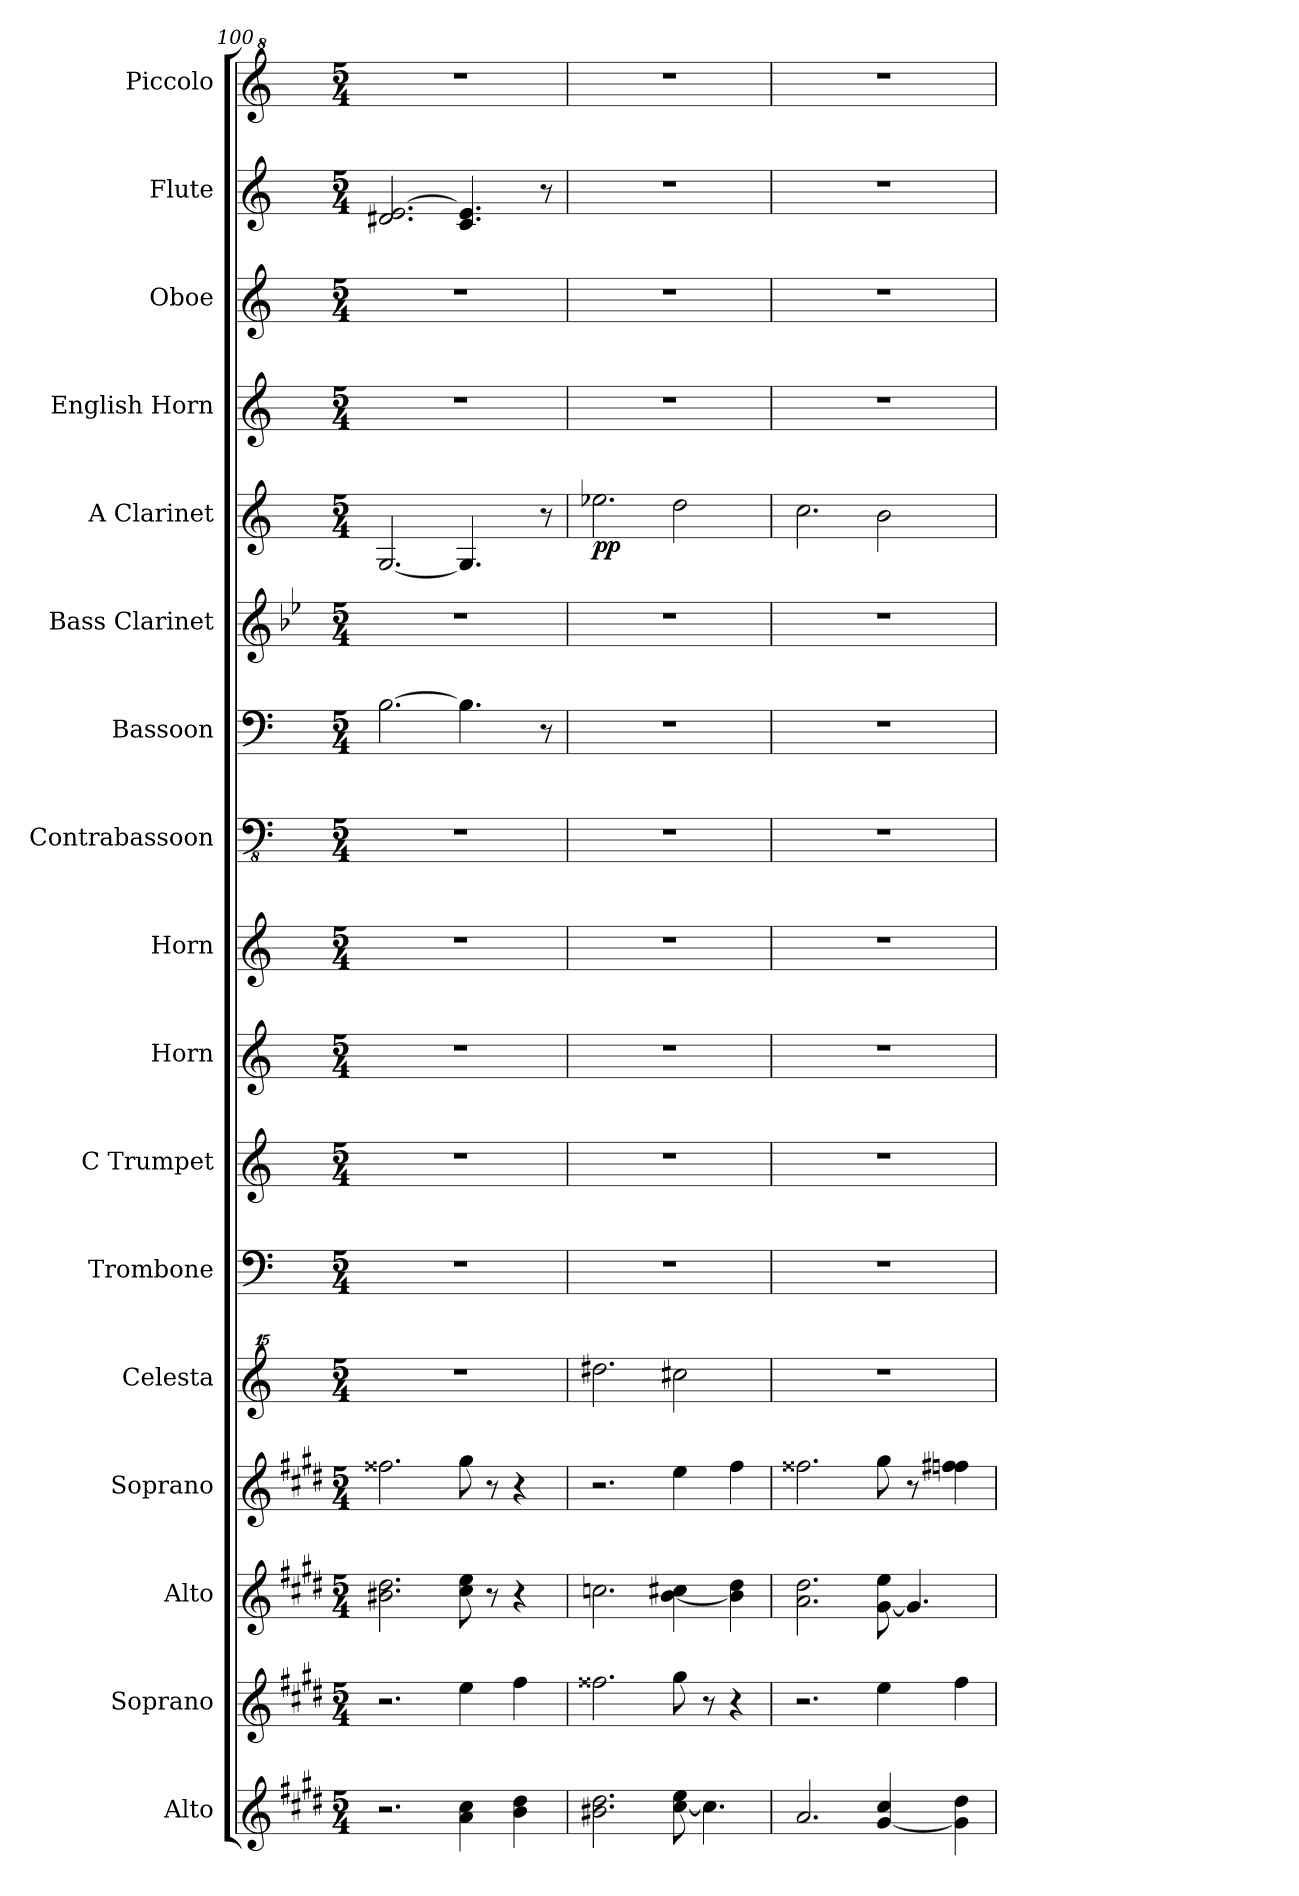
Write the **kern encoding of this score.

**kern	**kern	**kern	**kern	**kern	**kern	**kern	**kern	**kern	**kern	**kern	**kern	**kern	**dynam	**kern	**kern	**kern	**kern
*part17	*part16	*part15	*part14	*part13	*part12	*part11	*part10	*part9	*part8	*part7	*part6	*part5	*part5	*part4	*part3	*part2	*part1
*staff17	*staff16	*staff15	*staff14	*staff13	*staff12	*staff11	*staff10	*staff9	*staff8	*staff7	*staff6	*staff5	*staff5	*staff4	*staff3	*staff2	*staff1
*I"Alto	*I"Soprano	*I"Alto	*I"Soprano	*I"Celesta	*I"Trombone	*I"C Trumpet	*I"Horn	*I"Horn	*I"Contrabassoon	*I"Bassoon	*I"Bass Clarinet	*I"A Clarinet	*	*I"English Horn	*I"Oboe	*I"Flute	*I"Piccolo
*I'A.	*I'S.	*I'A.	*I'S.	*I'Cel.	*I'Trb.	*I'C Tpt.	*I'Hn.	*I'Hn.	*I'Cbsn.	*I'Bsn.	*I'B. Cl.	*I'A Cl.	*	*I'E. Hn.	*I'Ob.	*I'Fl.	*I'Picc.
*clefG2	*clefG2	*clefG2	*clefG2	*clefG^^2	*clefF4	*clefG2	*clefG2	*clefG2	*clefFv4	*clefF4	*clefG2	*clefG2	*	*clefG2	*clefG2	*clefG2	*clefG^2
*	*	*	*	*	*	*	*ITrd4c7	*ITrd4c7	*ITrd7c12	*	*ITrd8c14	*ITrd2c3	*	*ITrd4c7	*	*	*ITrd-7c-12
*k[f#c#g#d#]	*k[f#c#g#d#]	*k[f#c#g#d#]	*k[f#c#g#d#]	*k[]	*k[]	*k[]	*k[b-]	*k[b-]	*k[]	*k[]	*k[b-e-]	*k[f#c#g#]	*	*k[b-]	*k[]	*k[]	*k[]
*E:	*E:	*E:	*E:	*C:	*C:	*C:	*F:	*F:	*C:	*C:	*B-:	*A:	*	*F:	*C:	*C:	*C:
*M5/4	*M5/4	*M5/4	*M5/4	*M5/4	*M5/4	*M5/4	*M5/4	*M5/4	*M5/4	*M5/4	*M5/4	*M5/4	*	*M5/4	*M5/4	*M5/4	*M5/4
=100	=100	=100	=100	=100	=100	=100	=100	=100	=100	=100	=100	=100	=100	=100	=100	=100	=100
2.r	2.r	2.b#X\ 2.dd#\	2.ff##X\	4%5r	4%5r	4%5r	4%5r	4%5r	4%5r	[2.B\	4%5r	[2.E/	.	4%5r	4%5r	2.d#X/ [2.e/	4%5r
4a\ 4cc#\	4ee\	8cc#\ 8ee\	8gg#\	.	.	.	.	.	.	4.B\]	.	4.E/]	.	.	.	4.c/ 4.e/]	.
.	.	8r	8r	.	.	.	.	.	.	.	.	.	.	.	.	.	.
4b\ 4dd#\	4ff#\	4r	4r	.	.	.	.	.	.	.	.	.	.	.	.	.	.
.	.	.	.	.	.	.	.	.	.	8r	.	8r	.	.	.	8r	.
!!LO:PB:g=z
=101	=101	=101	=101	=101	=101	=101	=101	=101	=101	=101	=101	=101	=101	=101	=101	=101	=101
!	!	!	!	!	!	!	!	!	!	!	!	!	!LO:DY:b	!	!	!	!
2.b#X\ 2.dd#\	2.ff##X\	2.ccn\	2.r	2.dddd#X\	4%5r	4%5r	4%5r	4%5r	4%5r	4%5r	4%5r	2.ccn\	pp	4%5r	4%5r	4%5r	4%5r
[8cc#\ 8ee\	8gg#\	[4b\ 4cc#X\	4ee\	2cccc#X\	.	.	.	.	.	.	.	2b\	.	.	.	.	.
4.cc#\]	8r	.	.	.	.	.	.	.	.	.	.	.	.	.	.	.	.
.	4r	4b\] 4dd#\	4ff#\	.	.	.	.	.	.	.	.	.	.	.	.	.	.
=102	=102	=102	=102	=102	=102	=102	=102	=102	=102	=102	=102	=102	=102	=102	=102	=102	=102
2.a/	2.r	2.a\ 2.dd#\	2.ff##X\	4%5r	4%5r	4%5r	4%5r	4%5r	4%5r	4%5r	4%5r	2.a\	.	4%5r	4%5r	4%5r	4%5r
[4g#/ 4cc#/	4ee\	[8g#\ 8ee\	8gg#\	.	.	.	.	.	.	.	.	2g#\	.	.	.	.	.
.	.	4.g#/]	8r	.	.	.	.	.	.	.	.	.	.	.	.	.	.
4g#\] 4dd#\	4ff#\	.	4ffn\ 4ff#X\	.	.	.	.	.	.	.	.	.	.	.	.	.	.
=	=	=	=	=	=	=	=	=	=	=	=	=	=	=	=	=	=
*-	*-	*-	*-	*-	*-	*-	*-	*-	*-	*-	*-	*-	*-	*-	*-	*-	*-
